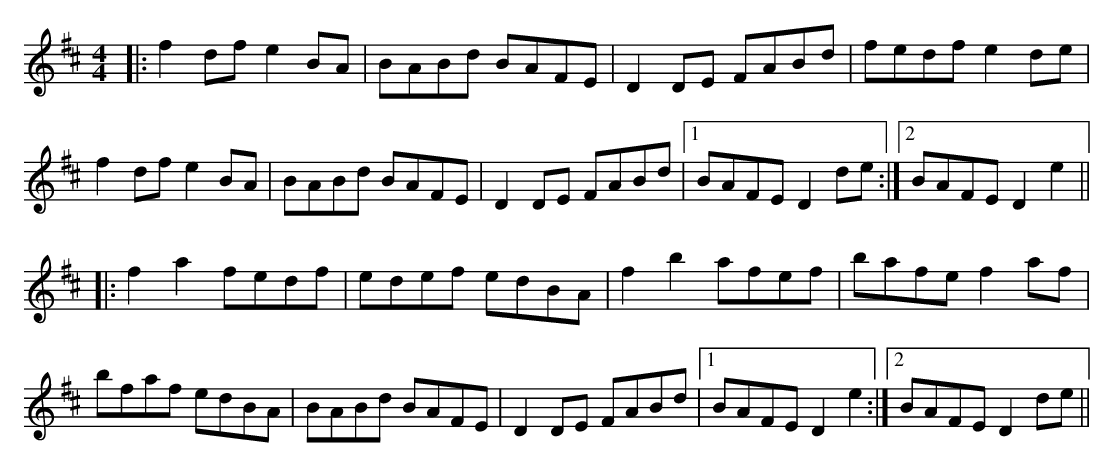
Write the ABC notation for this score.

X:1
M:4/4
K:D
|: f2df e2BA | BABd BAFE | D2DE FABd | fedf e2de |
f2df e2BA | BABd BAFE | D2DE FABd |1 BAFE D2de :|2 BAFE D2e2 ||
|: f2a2 fedf | edef edBA | f2b2 afef | bafe f2af |
bfaf edBA | BABd BAFE | D2DE FABd |1 BAFE D2e2 :|2 BAFE D2de ||
